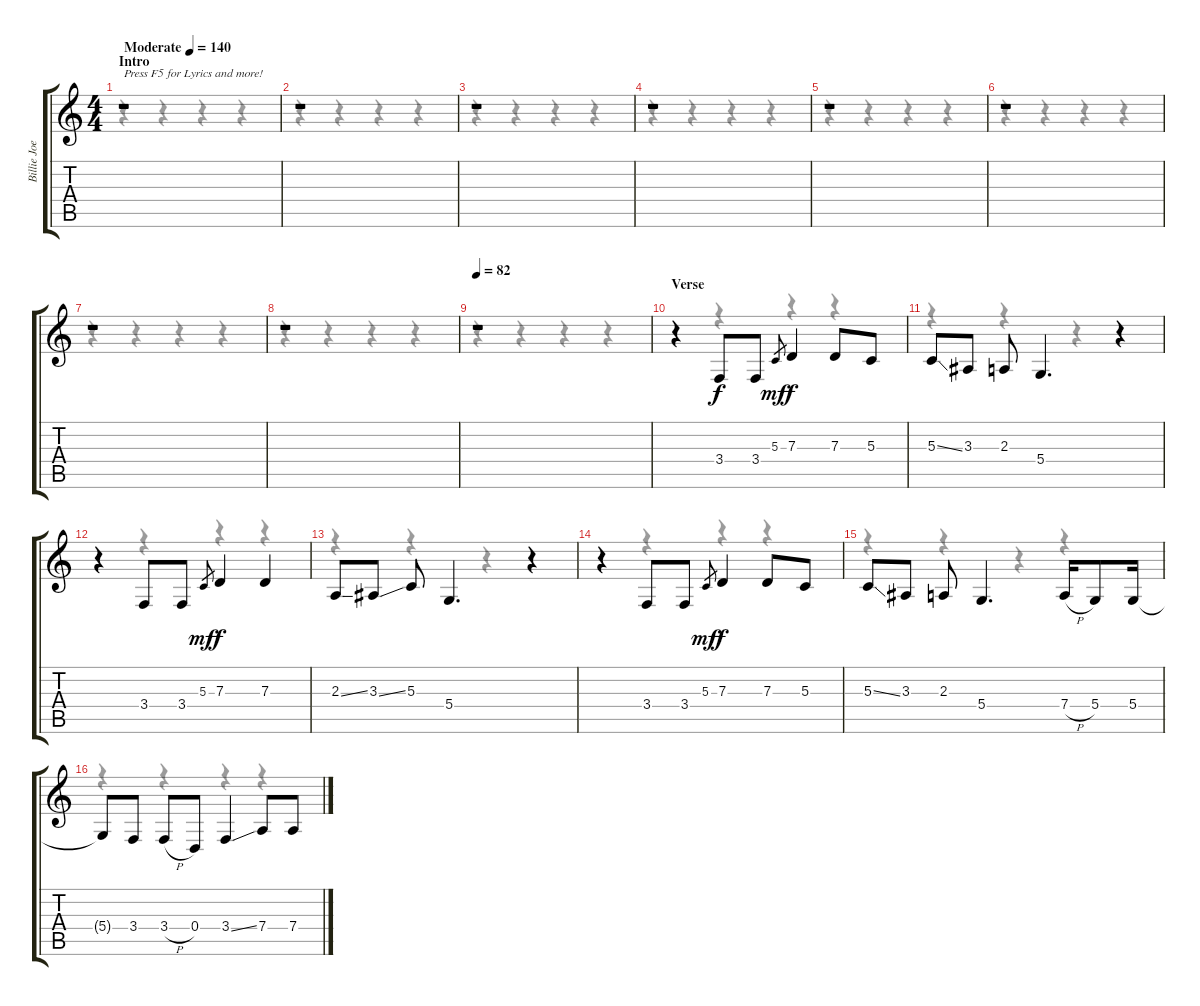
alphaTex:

\track ("Billie Joe Armstrong (Vocals)" "Billie Joe") {instrument oboe}
\staff {score tabs}
\tuning (E4 B3 G3 D3 A2 E2) {hide}
\voice
\ts (4 4)
\section ("" "Intro")
\tempo (140 "Moderate")
\clef g2
\ks c
r.1{txt "Press F5 for Lyrics and more!" dy f instrument oboe} |
r.1 |
r.1 |
r.1 |
r.1 |
r.1 |
r.1 |
r.1 |
\tempo 82
r.1 |
\section ("" "Verse ")
r.4 3.4.8 3.4.8 5.3.8{gr dy mf} 7.3.4{dy f} 7.3.8 5.3.8 |
5.3{ss}.8 3.3.8 2.3.8 5.4.4{d} r.4 |
r.4 3.4.8 3.4.8 5.3.8{gr dy mf} 7.3.4{dy f} 7.3.4 |
2.3{ss}.8 3.3{ss}.8 5.3.8 5.4.4{d} r.4 |
r.4 3.4.8 3.4.8 5.3.8{gr dy mf} 7.3.4{dy f} 7.3.8 5.3.8 |
5.3{ss}.8 3.3.8 2.3.8 5.4.4{d} 7.4{h}.16 5.4.8 5.4.16 |
5.4{t}.8 3.4.8 3.4{h}.8 0.4.8 3.4{ss}.4 7.4.8 7.4.8
\voice
\clef g2
\ottava regular
\simile none
\ks c
r.4{dy f} r.4 r.4 r.4 |
r.4 r.4 r.4 r.4 |
r.4 r.4 r.4 r.4 |
r.4 r.4 r.4 r.4 |
r.4 r.4 r.4 r.4 |
r.4 r.4 r.4 r.4 |
r.4 r.4 r.4 r.4 |
r.4 r.4 r.4 r.4 |
r.4 r.4 r.4 r.4 |
r.4 r.4 r.4 r.4 |
r.4 r.4 r.4 r.4 |
r.4 r.4 r.4 r.4 |
r.4 r.4 r.4 r.4 |
r.4 r.4 r.4 r.4 |
r.4 r.4 r.4 r.4 |
r.4 r.4 r.4 r.4
